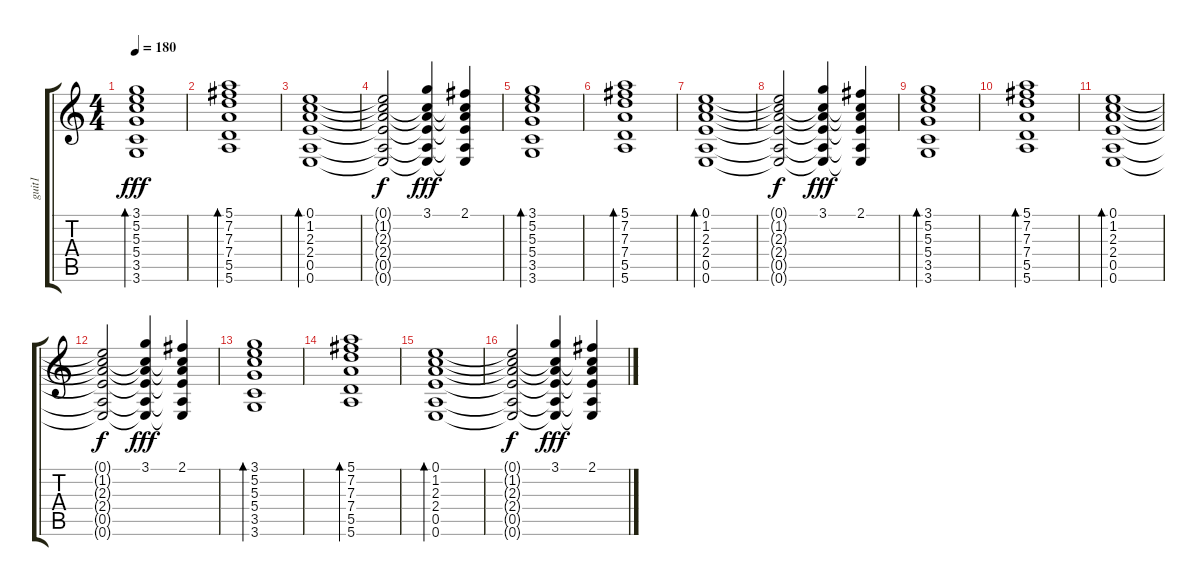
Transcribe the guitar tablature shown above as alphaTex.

\track ("guit1" "guit1") {instrument overdrivenguitar}
\staff {score tabs}
\tuning (E4 B3 G3 D3 A2 E2) {hide}
\ts (4 4)
\tempo 180
\clef g2
\ks c
(3.1 5.2 5.3 5.4 3.5 3.6).1{bd 240 dy fff} |
(5.1 7.2 7.3 7.4 5.5 5.6).1{bd 240} |
(0.1 1.2 2.3 2.4 0.5 0.6).1{bd 240} |
(0.1{t} 1.2{t} 2.3{t} 2.4{t} 0.5{t} 0.6{t}).2{dy f} (3.1 1.2{t} 2.3{t} 2.4{t} 0.5{t} 0.6{t}).4{dy fff} (2.1 1.2{t} 2.3{t} 2.4{t} 0.5{t} 0.6{t}).4 |
(3.1 5.2 5.3 5.4 3.5 3.6).1{bd 240} |
(5.1 7.2 7.3 7.4 5.5 5.6).1{bd 240} |
(0.1 1.2 2.3 2.4 0.5 0.6).1{bd 240} |
(0.1{t} 1.2{t} 2.3{t} 2.4{t} 0.5{t} 0.6{t}).2{dy f} (3.1 1.2{t} 2.3{t} 2.4{t} 0.5{t} 0.6{t}).4{dy fff} (2.1 1.2{t} 2.3{t} 2.4{t} 0.5{t} 0.6{t}).4 |
(3.1 5.2 5.3 5.4 3.5 3.6).1{bd 240} |
(5.1 7.2 7.3 7.4 5.5 5.6).1{bd 240} |
(0.1 1.2 2.3 2.4 0.5 0.6).1{bd 240} |
(0.1{t} 1.2{t} 2.3{t} 2.4{t} 0.5{t} 0.6{t}).2{dy f} (3.1 1.2{t} 2.3{t} 2.4{t} 0.5{t} 0.6{t}).4{dy fff} (2.1 1.2{t} 2.3{t} 2.4{t} 0.5{t} 0.6{t}).4 |
(3.1 5.2 5.3 5.4 3.5 3.6).1{bd 240} |
(5.1 7.2 7.3 7.4 5.5 5.6).1{bd 240} |
(0.1 1.2 2.3 2.4 0.5 0.6).1{bd 240} |
(0.1{t} 1.2{t} 2.3{t} 2.4{t} 0.5{t} 0.6{t}).2{dy f} (3.1 1.2{t} 2.3{t} 2.4{t} 0.5{t} 0.6{t}).4{dy fff} (2.1 1.2{t} 2.3{t} 2.4{t} 0.5{t} 0.6{t}).4
